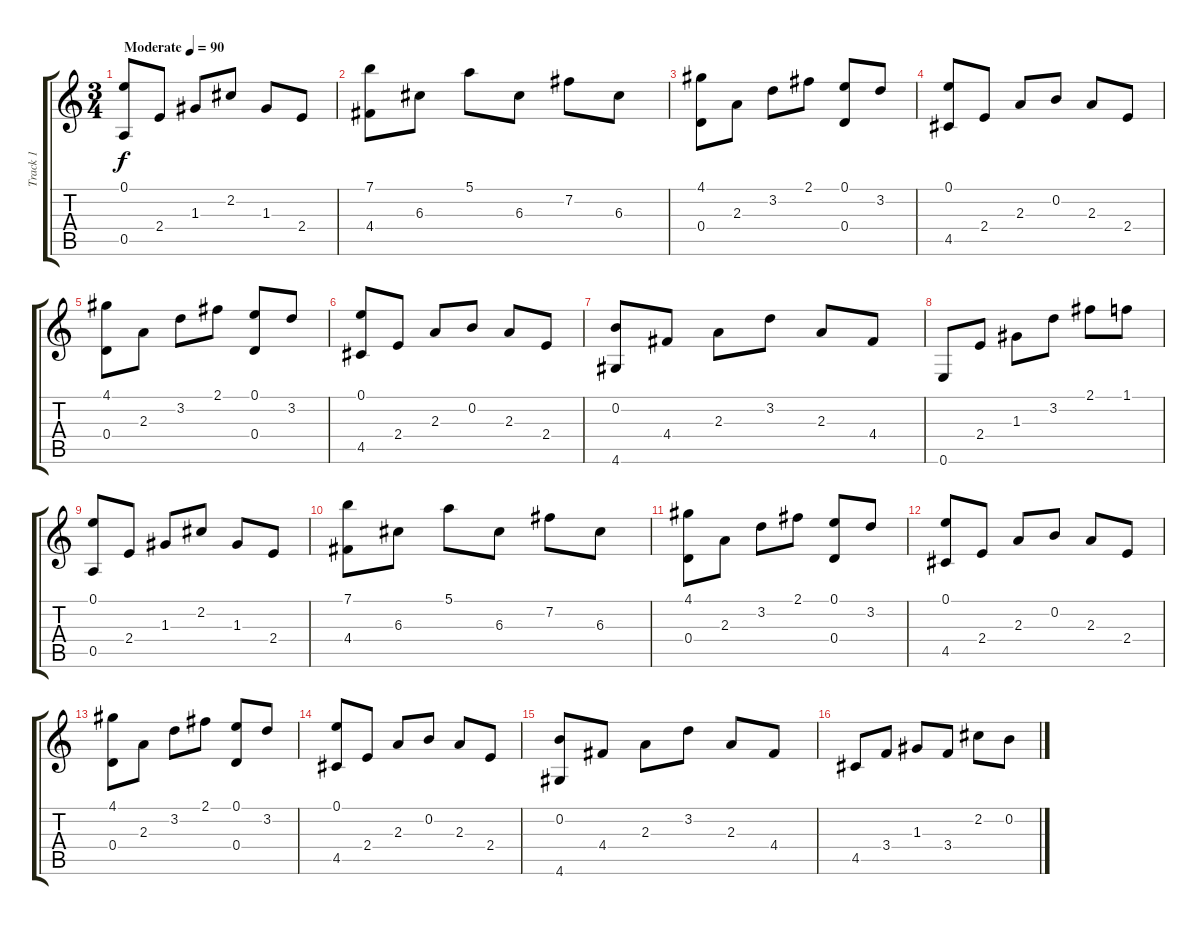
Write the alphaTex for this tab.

\track ("Track 1" "Track 1") {instrument acousticguitarsteel}
\staff {score tabs}
\tuning (E4 B3 G3 D3 A2 E2) {hide}
\ts (3 4)
\tempo (90 "Moderate")
\clef g2
\ks c
(0.1 0.5).8{dy f instrument acousticguitarsteel} 2.4.8 1.3.8 2.2.8 1.3.8 2.4.8 |
(7.1 4.4).8 6.3.8 5.1.8 6.3.8 7.2.8 6.3.8 |
(4.1 0.4).8 2.3.8 3.2.8 2.1.8 (0.1 0.4).8 3.2.8 |
(0.1 4.5).8 2.4.8 2.3.8 0.2.8 2.3.8 2.4.8 |
(4.1 0.4).8 2.3.8 3.2.8 2.1.8 (0.1 0.4).8 3.2.8 |
(0.1 4.5).8 2.4.8 2.3.8 0.2.8 2.3.8 2.4.8 |
(0.2 4.6).8 4.4.8 2.3.8 3.2.8 2.3.8 4.4.8 |
0.6.8 2.4.8 1.3.8 3.2.8 2.1.8 1.1.8 |
(0.1 0.5).8 2.4.8 1.3.8 2.2.8 1.3.8 2.4.8 |
(7.1 4.4).8 6.3.8 5.1.8 6.3.8 7.2.8 6.3.8 |
(4.1 0.4).8 2.3.8 3.2.8 2.1.8 (0.1 0.4).8 3.2.8 |
(0.1 4.5).8 2.4.8 2.3.8 0.2.8 2.3.8 2.4.8 |
(4.1 0.4).8 2.3.8 3.2.8 2.1.8 (0.1 0.4).8 3.2.8 |
(0.1 4.5).8 2.4.8 2.3.8 0.2.8 2.3.8 2.4.8 |
(0.2 4.6).8 4.4.8 2.3.8 3.2.8 2.3.8 4.4.8 |
4.5.8 3.4.8 1.3.8 3.4.8 2.2.8 0.2.8
